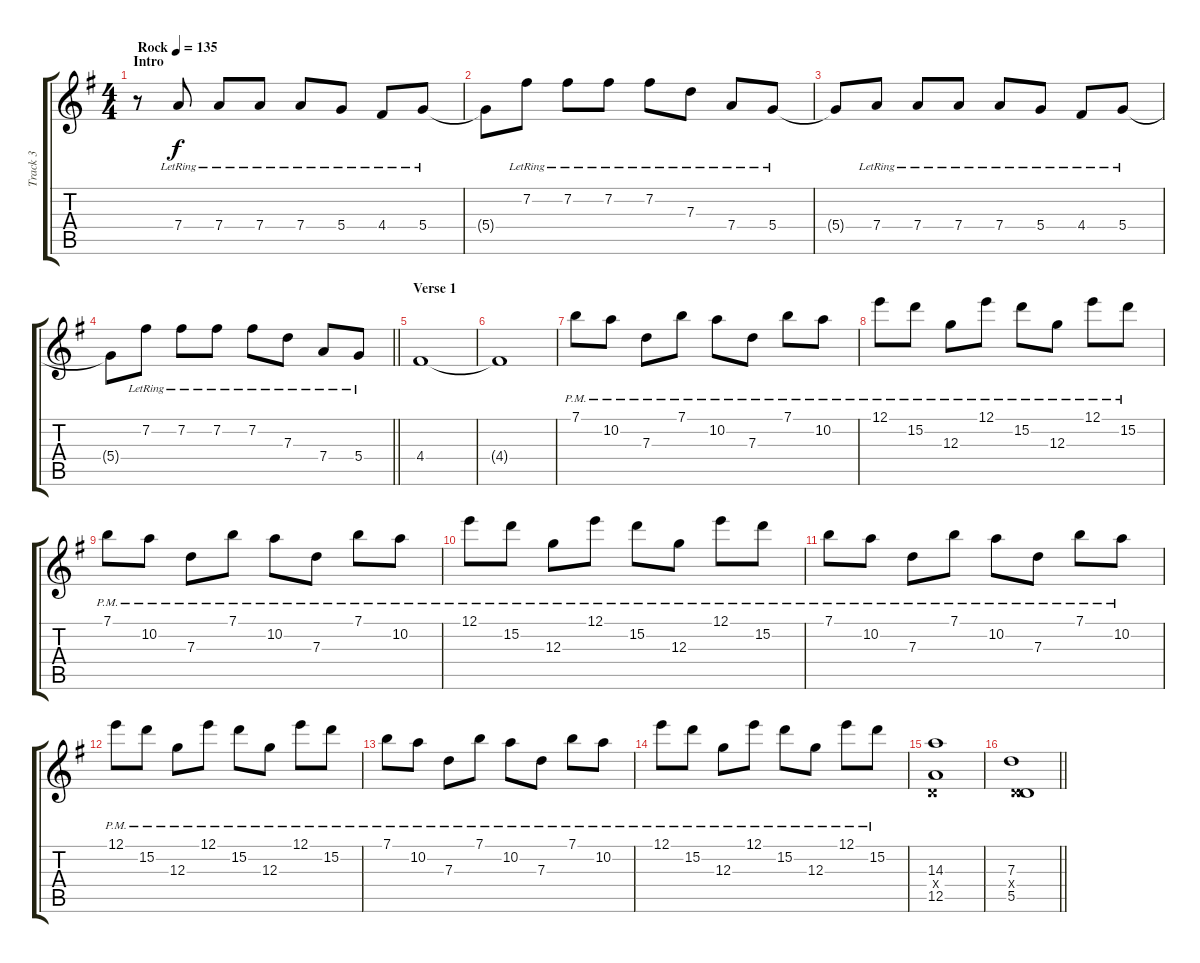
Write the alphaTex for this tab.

\track ("Track 3" "Track 3") {instrument overdrivenguitar}
\staff {score tabs}
\tuning (E4 B3 G3 D3 A2 D2) {hide}
\ts (4 4)
\section ("" "Intro")
\tempo (135 "Rock")
\clef g2
\ks g
r.8{dy f instrument overdrivenguitar} 7.4{lr}.8 7.4{lr}.8 7.4{lr}.8 7.4{lr}.8 5.4{lr}.8 4.4{lr}.8 5.4{lr}.8 |
5.4{t}.8 7.2{lr}.8 7.2{lr}.8 7.2{lr}.8 7.2{lr}.8 7.3{lr}.8 7.4{lr}.8 5.4{lr}.8 |
5.4{t}.8 7.4{lr}.8 7.4{lr}.8 7.4{lr}.8 7.4{lr}.8 5.4{lr}.8 4.4{lr}.8 5.4{lr}.8 |
\barLineRight lightlight
5.4{t}.8 7.2{lr}.8 7.2{lr}.8 7.2{lr}.8 7.2{lr}.8 7.3{lr}.8 7.4{lr}.8 5.4{lr}.8 |
\section ("" "Verse 1")
4.4.1 |
4.4{t}.1 |
7.1{pm}.8{volume 4} 10.2{pm}.8 7.3{pm}.8 7.1{pm}.8 10.2{pm}.8 7.3{pm}.8 7.1{pm}.8 10.2{pm}.8 |
12.1{pm}.8 15.2{pm}.8 12.3{pm}.8 12.1{pm}.8 15.2{pm}.8 12.3{pm}.8 12.1{pm}.8 15.2{pm}.8 |
7.1{pm}.8 10.2{pm}.8 7.3{pm}.8 7.1{pm}.8 10.2{pm}.8 7.3{pm}.8 7.1{pm}.8 10.2{pm}.8 |
12.1{pm}.8 15.2{pm}.8 12.3{pm}.8 12.1{pm}.8 15.2{pm}.8 12.3{pm}.8 12.1{pm}.8 15.2{pm}.8 |
7.1{pm}.8 10.2{pm}.8 7.3{pm}.8 7.1{pm}.8 10.2{pm}.8 7.3{pm}.8 7.1{pm}.8 10.2{pm}.8 |
12.1{pm}.8 15.2{pm}.8 12.3{pm}.8 12.1{pm}.8 15.2{pm}.8 12.3{pm}.8 12.1{pm}.8 15.2{pm}.8 |
7.1{pm}.8 10.2{pm}.8 7.3{pm}.8 7.1{pm}.8 10.2{pm}.8 7.3{pm}.8 7.1{pm}.8 10.2{pm}.8 |
12.1{pm}.8 15.2{pm}.8 12.3{pm}.8 12.1{pm}.8 15.2{pm}.8 12.3{pm}.8 12.1{pm}.8 15.2{pm}.8 |
(14.3 0.4{x} 12.5).1{volume 7} |
\barLineRight lightlight
(7.3 0.4{x} 5.5).1
